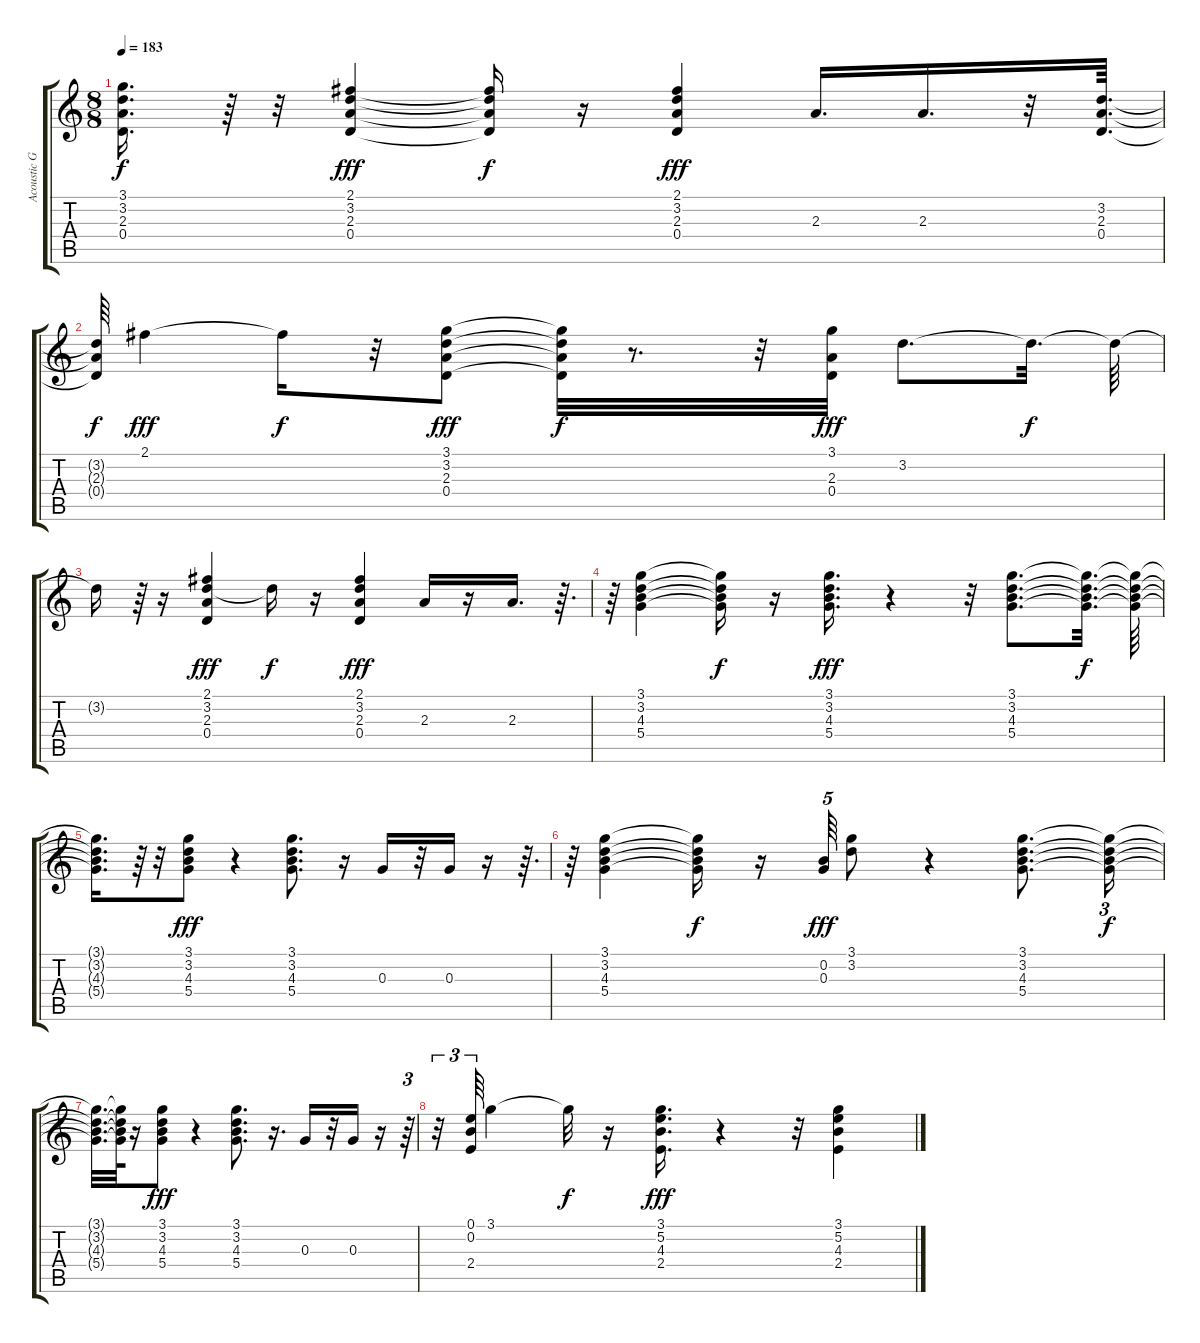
\track ("Acoustic Guitar" "Acoustic G") {instrument acousticguitarsteel}
\staff {score tabs}
\tuning (E4 B3 G3 D3 A2 E2) {hide}
\ts (8 8)
\tempo 183
\clef g2
\ks c
(3.1{t} 3.2{t} 2.3{t} 0.4{t}).16{d dy f} r.64 r.32 (2.1 3.2 2.3 0.4).4{dy fff} (2.1{t} 3.2{t} 2.3{t} 0.4{t}).16{dy f} r.16 (2.1 3.2 2.3 0.4).4{dy fff} 2.3.16{d} 2.3.16{d} r.32 (3.2 2.3 0.4).64{d} |
(3.2{t} 2.3{t} 0.4{t}).64{dy f} 2.1.4{dy fff} 2.1{t}.16{dy f} r.32 (3.1 3.2 2.3 0.4).8{dy fff} (3.1{t} 3.2{t} 2.3{t} 0.4{t}).32{dy f} r.8{d} r.32 (3.1 2.3 0.4).32{dy fff} 3.2.8{d} 3.2{t}.32{d dy f} 3.2{t}.64 |
3.2{t}.16 r.64 r.16 (2.1 3.2 2.3 0.4).4{dy fff} 3.2{t}.16{dy f} r.16 (2.1 3.2 2.3 0.4).4{dy fff} 2.3.16 r.16 2.3.16{d} r.64{d} |
r.64 (3.1 3.2 4.3 5.4).4 (3.1{t} 3.2{t} 4.3{t} 5.4{t}).16{dy f} r.16 (3.1 3.2 4.3 5.4).16{d dy fff} r.4 r.32 (3.1 3.2 4.3 5.4).8{d} (3.1{t} 3.2{t} 4.3{t} 5.4{t}).32{d dy f} (3.1{t} 3.2{t} 4.3{t} 5.4{t}).64 |
(3.1{t} 3.2{t} 4.3{t} 5.4{t}).16{d} r.64 r.32 (3.1 3.2 4.3 5.4).8{dy fff} r.4 (3.1 3.2 4.3 5.4).8{d} r.16 0.3.16 r.32 0.3.16 r.16 r.64{d} |
r.64 (3.1 3.2 4.3 5.4).4 (3.1{t} 3.2{t} 4.3{t} 5.4{t}).16{dy f} r.16 (0.2 0.3).64{tu (5 4) dy fff} (3.1 3.2).8 r.4 (3.1 3.2 4.3 5.4).8{d} (3.1{t} 3.2{t} 4.3{t} 5.4{t}).16{tu (3 2) dy f} |
(3.1{t} 3.2{t} 4.3{t} 5.4{t}).32{d} (3.1{t} 3.2{t} 4.3{t} 5.4{t}).64 r.16 (3.1 3.2 4.3 5.4).8{dy fff} r.4 (3.1 3.2 4.3 5.4).8{d} r.16{d} 0.3.16 r.32 0.3.16 r.16 r.64{tu (3 2)} |
r.32{tu (3 2)} (0.1 0.2 2.4).64{tu (3 2)} 3.1.4 3.1{t}.32{dy f} r.16 (3.1 5.2 4.3 2.4).16{d dy fff} r.4 r.32 (3.1 5.2 4.3 2.4).4
